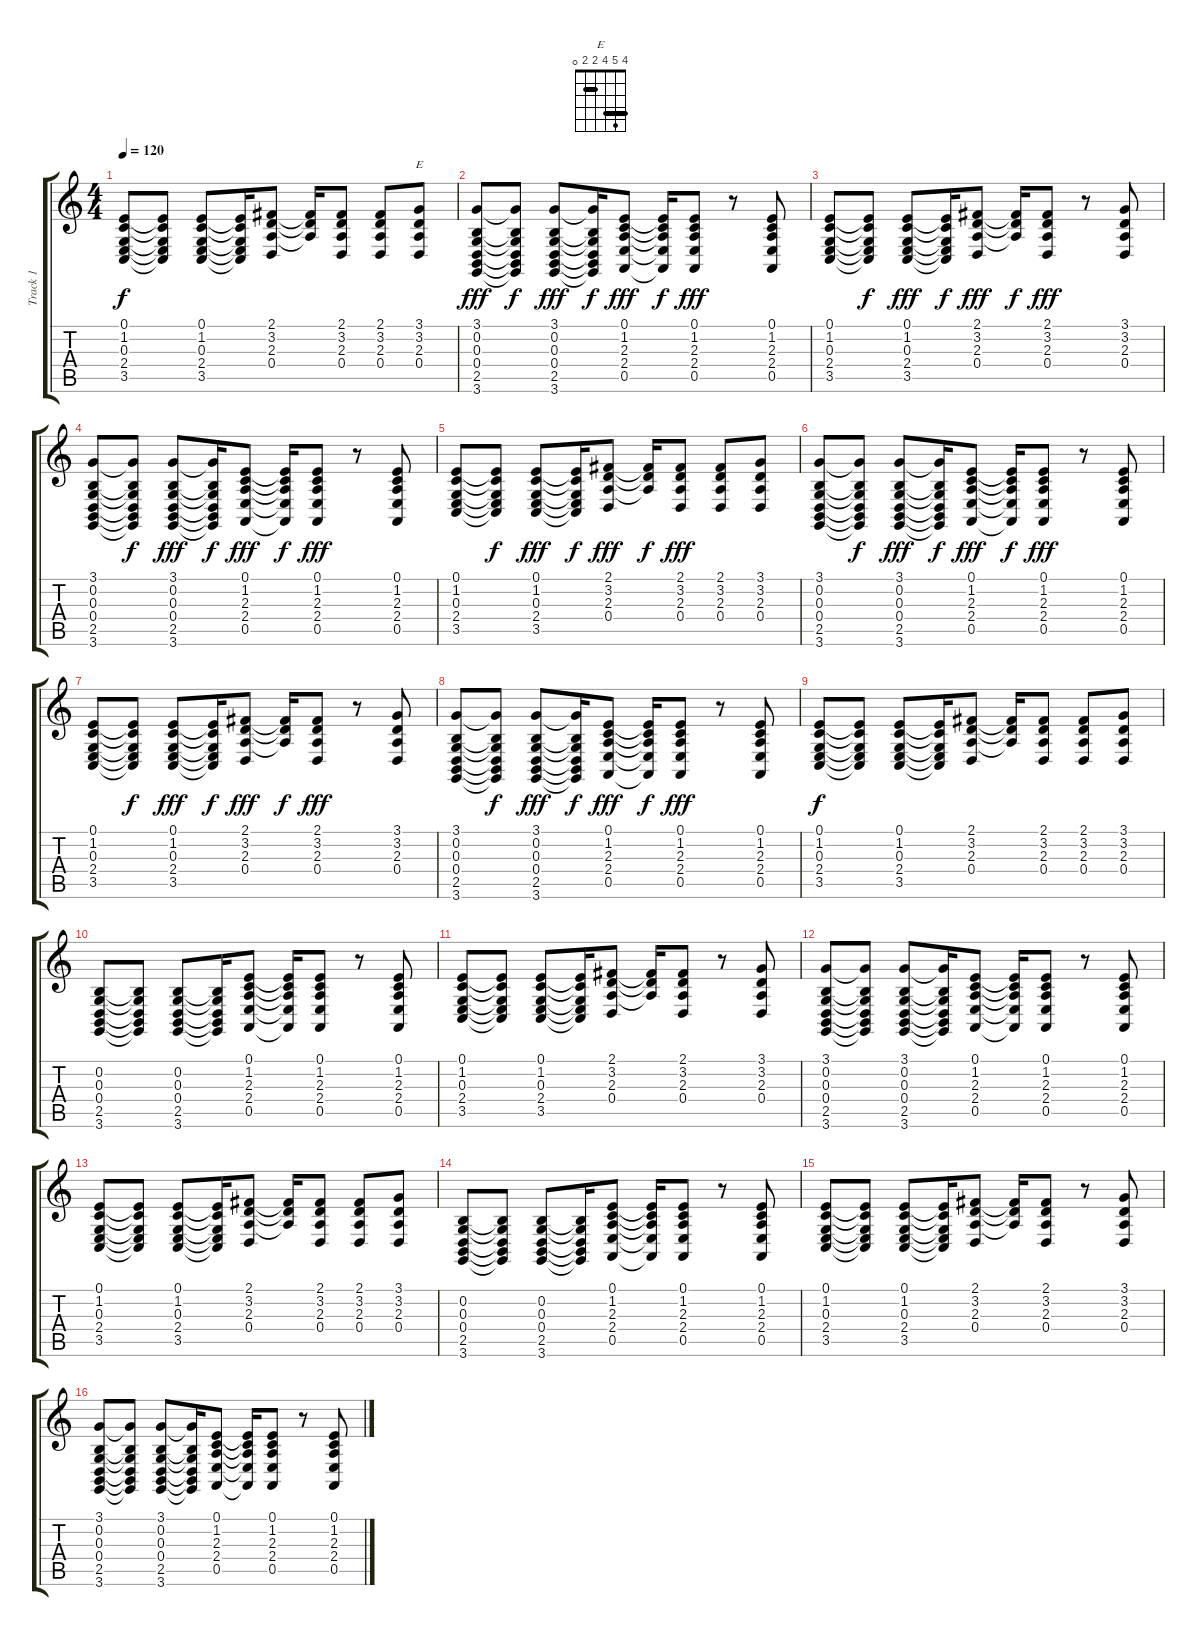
\track ("Track 1" "Track 1") {instrument electricpiano1}
\staff {score tabs}
\tuning (E4 B3 G3 D3 A2 E2) {hide}
\chord ("E" 4 5 4 2 2 0) {barre (2 4)}
\ts (4 4)
\tempo 120
\clef g2
\ks c
(0.1 1.2 0.3 2.4 3.5).8{dy f} (0.1{t} 1.2{t} 0.3{t} 2.4{t} 3.5{t}).8 (0.1 1.2 0.3 2.4 3.5).8 (0.1{t} 1.2{t} 0.3{t} 2.4{t} 3.5{t}).16 (2.1 3.2 2.3 0.4).8 (2.1{t} 3.2{t} 2.3{t}).16 (2.1 3.2 2.3 0.4).8 (2.1 3.2 2.3 0.4).8 (3.1 3.2 2.3 0.4).8{ch "E"} |
(3.1 0.2 0.3 0.4 2.5 3.6).8{dy fff} (3.1{t} 0.2{t} 0.3{t} 0.4{t} 2.5{t} 3.6{t}).8{dy f} (3.1 0.2 0.3 0.4 2.5 3.6).8{dy fff} (3.1{t} 0.2{t} 0.3{t} 0.4{t} 2.5{t} 3.6{t}).16{dy f} (0.1 1.2 2.3 2.4 0.5).8{dy fff} (0.1{t} 1.2{t} 2.3{t} 2.4{t} 0.5{t}).16{dy f} (0.1 1.2 2.3 2.4 0.5).8{dy fff} r.8 (0.1 1.2 2.3 2.4 0.5).8 |
(0.1 1.2 0.3 2.4 3.5).8 (0.1{t} 1.2{t} 0.3{t} 2.4{t} 3.5{t}).8{dy f} (0.1 1.2 0.3 2.4 3.5).8{dy fff} (0.1{t} 1.2{t} 0.3{t} 2.4{t} 3.5{t}).16{dy f} (2.1 3.2 2.3 0.4).8{dy fff} (2.1{t} 3.2{t} 2.3{t}).16{dy f} (2.1 3.2 2.3 0.4).8{dy fff} r.8 (3.1 3.2 2.3 0.4).8 |
(3.1 0.2 0.3 0.4 2.5 3.6).8 (3.1{t} 0.2{t} 0.3{t} 0.4{t} 2.5{t} 3.6{t}).8{dy f} (3.1 0.2 0.3 0.4 2.5 3.6).8{dy fff} (3.1{t} 0.2{t} 0.3{t} 0.4{t} 2.5{t} 3.6{t}).16{dy f} (0.1 1.2 2.3 2.4 0.5).8{dy fff} (0.1{t} 1.2{t} 2.3{t} 2.4{t} 0.5{t}).16{dy f} (0.1 1.2 2.3 2.4 0.5).8{dy fff} r.8 (0.1 1.2 2.3 2.4 0.5).8 |
(0.1 1.2 0.3 2.4 3.5).8 (0.1{t} 1.2{t} 0.3{t} 2.4{t} 3.5{t}).8{dy f} (0.1 1.2 0.3 2.4 3.5).8{dy fff} (0.1{t} 1.2{t} 0.3{t} 2.4{t} 3.5{t}).16{dy f} (2.1 3.2 2.3 0.4).8{dy fff} (2.1{t} 3.2{t} 2.3{t}).16{dy f} (2.1 3.2 2.3 0.4).8{dy fff} (2.1 3.2 2.3 0.4).8 (3.1 3.2 2.3 0.4).8 |
(3.1 0.2 0.3 0.4 2.5 3.6).8 (3.1{t} 0.2{t} 0.3{t} 0.4{t} 2.5{t} 3.6{t}).8{dy f} (3.1 0.2 0.3 0.4 2.5 3.6).8{dy fff} (3.1{t} 0.2{t} 0.3{t} 0.4{t} 2.5{t} 3.6{t}).16{dy f} (0.1 1.2 2.3 2.4 0.5).8{dy fff} (0.1{t} 1.2{t} 2.3{t} 2.4{t} 0.5{t}).16{dy f} (0.1 1.2 2.3 2.4 0.5).8{dy fff} r.8 (0.1 1.2 2.3 2.4 0.5).8 |
(0.1 1.2 0.3 2.4 3.5).8 (0.1{t} 1.2{t} 0.3{t} 2.4{t} 3.5{t}).8{dy f} (0.1 1.2 0.3 2.4 3.5).8{dy fff} (0.1{t} 1.2{t} 0.3{t} 2.4{t} 3.5{t}).16{dy f} (2.1 3.2 2.3 0.4).8{dy fff} (2.1{t} 3.2{t} 2.3{t}).16{dy f} (2.1 3.2 2.3 0.4).8{dy fff} r.8 (3.1 3.2 2.3 0.4).8 |
(3.1 0.2 0.3 0.4 2.5 3.6).8 (3.1{t} 0.2{t} 0.3{t} 0.4{t} 2.5{t} 3.6{t}).8{dy f} (3.1 0.2 0.3 0.4 2.5 3.6).8{dy fff} (3.1{t} 0.2{t} 0.3{t} 0.4{t} 2.5{t} 3.6{t}).16{dy f} (0.1 1.2 2.3 2.4 0.5).8{dy fff} (0.1{t} 1.2{t} 2.3{t} 2.4{t} 0.5{t}).16{dy f} (0.1 1.2 2.3 2.4 0.5).8{dy fff} r.8 (0.1 1.2 2.3 2.4 0.5).8 |
(0.1 1.2 0.3 2.4 3.5).8{dy f} (0.1{t} 1.2{t} 0.3{t} 2.4{t} 3.5{t}).8 (0.1 1.2 0.3 2.4 3.5).8 (0.1{t} 1.2{t} 0.3{t} 2.4{t} 3.5{t}).16 (2.1 3.2 2.3 0.4).8 (2.1{t} 3.2{t} 2.3{t}).16 (2.1 3.2 2.3 0.4).8 (2.1 3.2 2.3 0.4).8 (3.1 3.2 2.3 0.4).8 |
(0.2 0.3 0.4 2.5 3.6).8 (0.2{t} 0.3{t} 0.4{t} 2.5{t} 3.6{t}).8 (0.2 0.3 0.4 2.5 3.6).8 (0.2{t} 0.3{t} 0.4{t} 2.5{t} 3.6{t}).16 (0.1 1.2 2.3 2.4 0.5).8 (0.1{t} 1.2{t} 2.3{t} 2.4{t} 0.5{t}).16 (0.1 1.2 2.3 2.4 0.5).8 r.8 (0.1 1.2 2.3 2.4 0.5).8 |
(0.1 1.2 0.3 2.4 3.5).8 (0.1{t} 1.2{t} 0.3{t} 2.4{t} 3.5{t}).8 (0.1 1.2 0.3 2.4 3.5).8 (0.1{t} 1.2{t} 0.3{t} 2.4{t} 3.5{t}).16 (2.1 3.2 2.3 0.4).8 (2.1{t} 3.2{t} 2.3{t}).16 (2.1 3.2 2.3 0.4).8 r.8 (3.1 3.2 2.3 0.4).8 |
(3.1 0.2 0.3 0.4 2.5 3.6).8 (3.1{t} 0.2{t} 0.3{t} 0.4{t} 2.5{t} 3.6{t}).8 (3.1 0.2 0.3 0.4 2.5 3.6).8 (3.1{t} 0.2{t} 0.3{t} 0.4{t} 2.5{t} 3.6{t}).16 (0.1 1.2 2.3 2.4 0.5).8 (0.1{t} 1.2{t} 2.3{t} 2.4{t} 0.5{t}).16 (0.1 1.2 2.3 2.4 0.5).8 r.8 (0.1 1.2 2.3 2.4 0.5).8 |
(0.1 1.2 0.3 2.4 3.5).8 (0.1{t} 1.2{t} 0.3{t} 2.4{t} 3.5{t}).8 (0.1 1.2 0.3 2.4 3.5).8 (0.1{t} 1.2{t} 0.3{t} 2.4{t} 3.5{t}).16 (2.1 3.2 2.3 0.4).8 (2.1{t} 3.2{t} 2.3{t}).16 (2.1 3.2 2.3 0.4).8 (2.1 3.2 2.3 0.4).8 (3.1 3.2 2.3 0.4).8 |
(0.2 0.3 0.4 2.5 3.6).8 (0.2{t} 0.3{t} 0.4{t} 2.5{t} 3.6{t}).8 (0.2 0.3 0.4 2.5 3.6).8 (0.2{t} 0.3{t} 0.4{t} 2.5{t} 3.6{t}).16 (0.1 1.2 2.3 2.4 0.5).8 (0.1{t} 1.2{t} 2.3{t} 2.4{t} 0.5{t}).16 (0.1 1.2 2.3 2.4 0.5).8 r.8 (0.1 1.2 2.3 2.4 0.5).8 |
(0.1 1.2 0.3 2.4 3.5).8 (0.1{t} 1.2{t} 0.3{t} 2.4{t} 3.5{t}).8 (0.1 1.2 0.3 2.4 3.5).8 (0.1{t} 1.2{t} 0.3{t} 2.4{t} 3.5{t}).16 (2.1 3.2 2.3 0.4).8 (2.1{t} 3.2{t} 2.3{t}).16 (2.1 3.2 2.3 0.4).8 r.8 (3.1 3.2 2.3 0.4).8 |
(3.1 0.2 0.3 0.4 2.5 3.6).8 (3.1{t} 0.2{t} 0.3{t} 0.4{t} 2.5{t} 3.6{t}).8 (3.1 0.2 0.3 0.4 2.5 3.6).8 (3.1{t} 0.2{t} 0.3{t} 0.4{t} 2.5{t} 3.6{t}).16 (0.1 1.2 2.3 2.4 0.5).8 (0.1{t} 1.2{t} 2.3{t} 2.4{t} 0.5{t}).16 (0.1 1.2 2.3 2.4 0.5).8 r.8 (0.1 1.2 2.3 2.4 0.5).8
